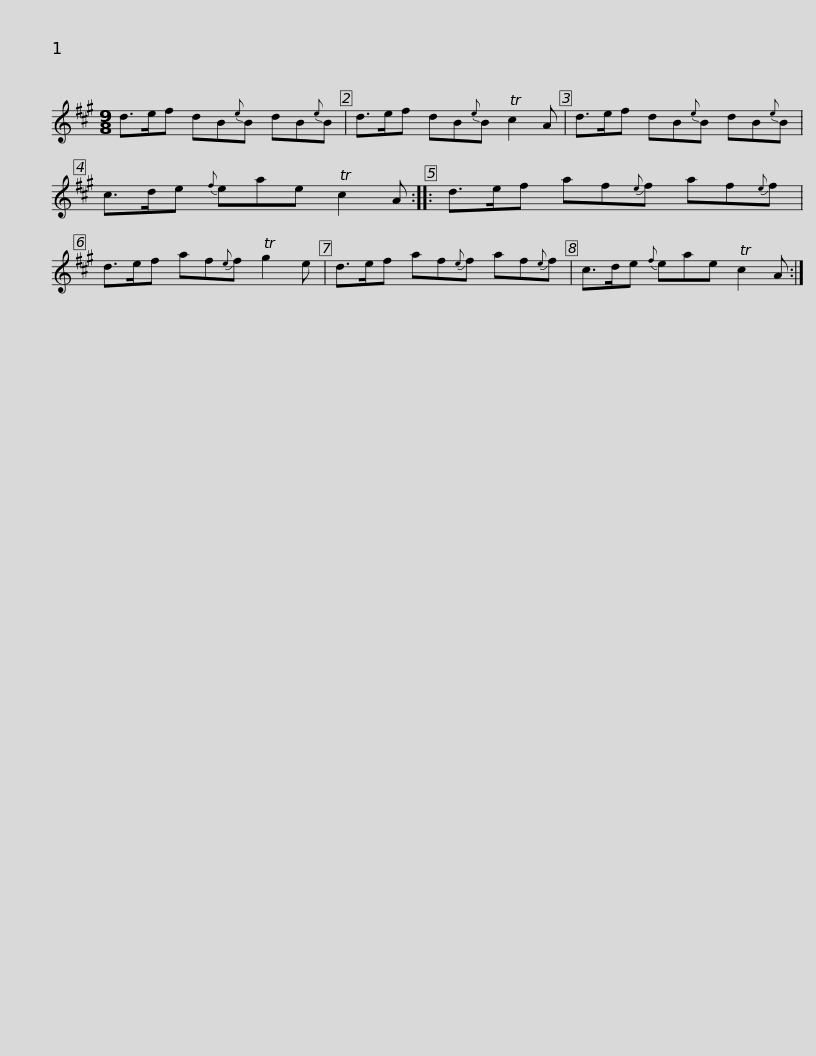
X:1
L:1/8
M:9/8
I:linebreak $
K:A
V:1 treble
V:1
 d>ef dB{e}B dB{e}B | d>ef dB{e}B Tc2 A | d>ef dB{e}B dB{e}B | c>de{f} eae Tc2 A ::$ d>ef af{e}f af{e}f | %5
 d>ef af{e}f Tg2 e | d>ef af{e}f af{e}f | c>de{f} eae Tc2 A :| %8
